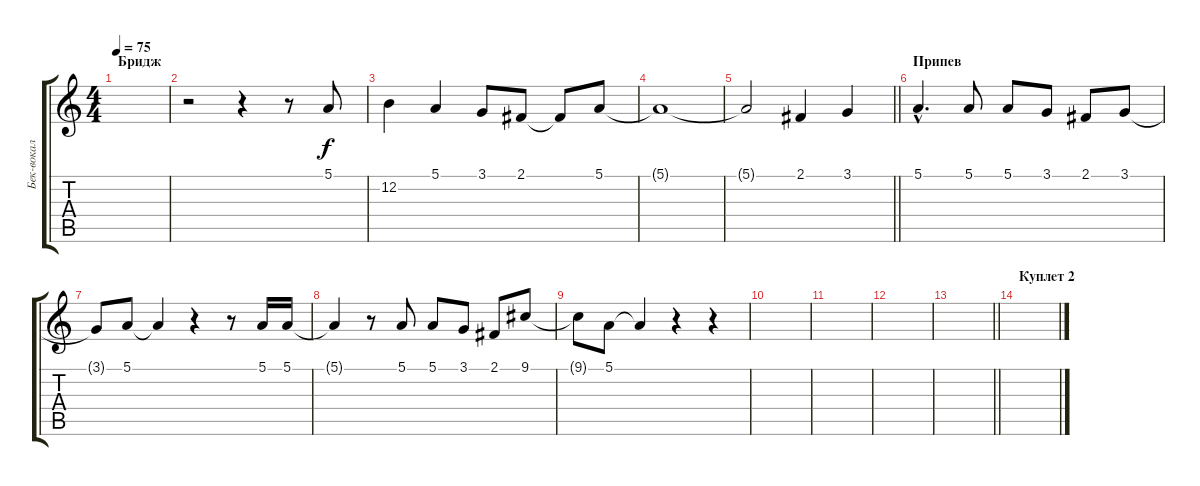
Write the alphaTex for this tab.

\track ("Бек-вокал" "Бек-вокал") {instrument englishhorn}
\staff {score tabs}
\tuning (E4 B3 G3 D3 A2 E2) {hide}
\ts (4 4)
\section ("" "Бридж")
\tempo 75
\clef g2
\ks c
|
r.2 r.4 r.8 5.1.8 |
12.2.4 5.1.4 3.1.8 2.1.8 2.1{t}.8 5.1.8 |
5.1{t}.1 |
\barLineRight lightlight
5.1{t}.2 2.1.4 3.1.4 |
\section ("" "Припев")
5.1{hac}.4{d} 5.1.8 5.1.8 3.1.8 2.1.8 3.1.8 |
3.1{t}.8 5.1.8 5.1{t}.4 r.4 r.8 5.1.16 5.1.16 |
5.1{t}.4 r.8 5.1.8 5.1.8 3.1.8 2.1.8 9.1.8 |
9.1{t}.8 5.1.8 5.1{t}.4 r.4 r.4 |
|
|
|
\barLineRight lightlight
|
\section ("" "Куплет 2")
